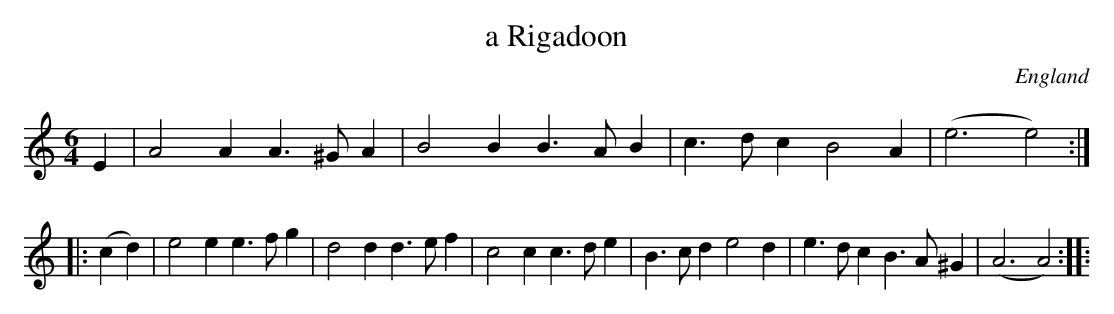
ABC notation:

X:1
T:a Rigadoon
L:1/4
M:6/4
O:England
K:A min
E |\
A2A A>^GA | B2B B>AB | c>dc B2A | (e3 e2) ::
(cd) |\
e2e e>fg | d2d d>ef | c2c c>de | B>cd e2d | e>dc B>A^G | (A3 A2) ::
